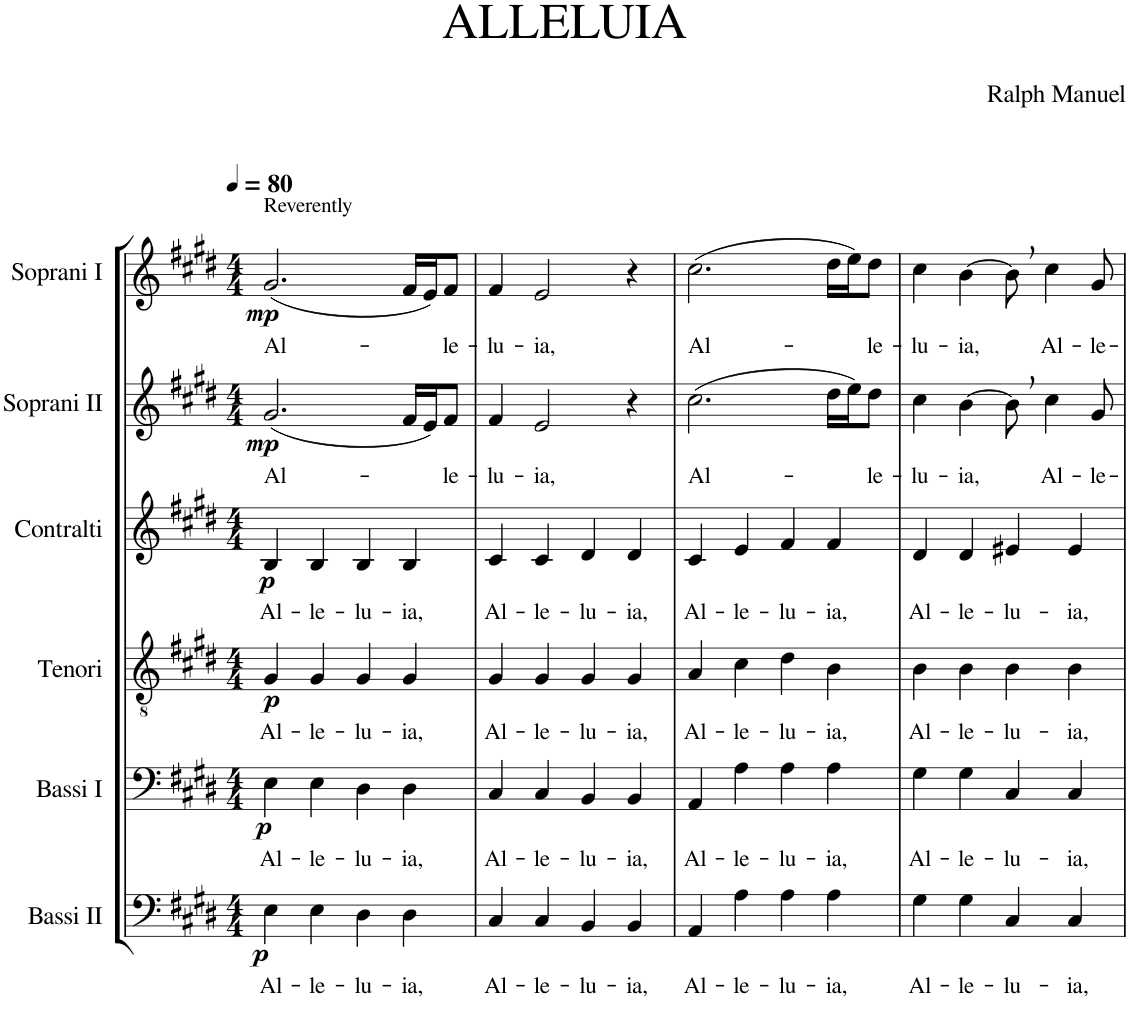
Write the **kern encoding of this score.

**kern	**text	**dynam	**kern	**text	**dynam	**kern	**text	**dynam	**kern	**text	**dynam	**kern	**text	**dynam	**kern	**text	**dynam
*part6	*part6	*part6	*part5	*part5	*part5	*part4	*part4	*part4	*part3	*part3	*part3	*part2	*part2	*part2	*part1	*part1	*part1
*staff6	*staff6	*staff6	*staff5	*staff5	*staff5	*staff4	*staff4	*staff4	*staff3	*staff3	*staff3	*staff2	*staff2	*staff2	*staff1	*staff1	*staff1
*I"Bassi II	*	*	*I"Bassi I	*	*	*I"Tenori	*	*	*I"Contralti	*	*	*I"Soprani II	*	*	*I"Soprani I	*	*
*clefF4	*	*	*clefF4	*	*	*clefGv2	*	*	*clefG2	*	*	*clefG2	*	*	*clefG2	*	*
*	*	*	*	*	*	*	*	*	*	*	*	*Trd1c2	*	*	*Trd1c2	*	*
*k[f#c#g#d#]	*	*	*k[f#c#g#d#]	*	*	*k[f#c#g#d#]	*	*	*k[f#c#g#d#]	*	*	*k[f#c#g#d#]	*	*	*k[f#c#g#d#]	*	*
*E:	*	*	*E:	*	*	*E:	*	*	*E:	*	*	*E:	*	*	*E:	*	*
*M4/4	*	*	*M4/4	*	*	*M4/4	*	*	*M4/4	*	*	*M4/4	*	*	*M4/4	*	*
*MM80	*	*	*MM80	*	*	*MM80	*	*	*MM80	*	*	*MM80	*	*	*MM80	*	*
=1	=1	=1	=1	=1	=1	=1	=1	=1	=1	=1	=1	=1	=1	=1	=1	=1	=1
!	!	!	!	!	!	!	!	!	!	!	!	!	!	!	!LO:TX:a:t=Reverently	!	!
!	!LO:LY:b	!LO:DY:b	!	!LO:LY:b	!LO:DY:b	!	!LO:LY:b	!LO:DY:b	!	!LO:LY:b	!LO:DY:b	!	!LO:LY:b	!LO:DY:b	!	!LO:LY:b	!LO:DY:b
4E\	Al-	p	4E\	Al-	p	4G#/	Al-	p	4B/	Al-	p	(2.g#/	Al-	mp	(2.g#/	Al-	mp
!	!LO:LY:b	!	!	!LO:LY:b	!	!	!LO:LY:b	!	!	!LO:LY:b	!	!	!	!	!	!	!
4E\	-le-	.	4E\	-le-	.	4G#/	-le-	.	4B/	-le-	.	.	.	.	.	.	.
!	!LO:LY:b	!	!	!LO:LY:b	!	!	!LO:LY:b	!	!	!LO:LY:b	!	!	!	!	!	!	!
4D#\	-lu-	.	4D#\	lu-	.	4G#/	-lu-	.	4B/	-lu-	.	.	.	.	.	.	.
!	!LO:LY:b	!	!	!LO:LY:b	!	!	!LO:LY:b	!	!	!LO:LY:b	!	!	!	!	!	!	!
4D#\	-ia,	.	4D#\	-ia,	.	4G#/	-ia,	.	4B/	-ia,	.	16f#/LL	.	.	16f#/LL	.	.
.	.	.	.	.	.	.	.	.	.	.	.	16e/J)	.	.	16e/J)	.	.
!	!	!	!	!	!	!	!	!	!	!	!	!	!LO:LY:b	!	!	!LO:LY:b	!
.	.	.	.	.	.	.	.	.	.	.	.	8f#/J	-le-	.	8f#/J	-le-	.
=2	=2	=2	=2	=2	=2	=2	=2	=2	=2	=2	=2	=2	=2	=2	=2	=2	=2
!	!LO:LY:b	!	!	!LO:LY:b	!	!	!LO:LY:b	!	!	!LO:LY:b	!	!	!LO:LY:b	!	!	!LO:LY:b	!
4C#/	Al-	.	4C#/	Al-	.	4G#/	Al-	.	4c#/	Al-	.	4f#/	-lu-	.	4f#/	-lu-	.
!	!LO:LY:b	!	!	!LO:LY:b	!	!	!LO:LY:b	!	!	!LO:LY:b	!	!	!LO:LY:b	!	!	!LO:LY:b	!
4C#/	-le-	.	4C#/	-le-	.	4G#/	-le-	.	4c#/	-le-	.	2e/	-ia,	.	2e/	-ia,	.
!	!LO:LY:b	!	!	!LO:LY:b	!	!	!LO:LY:b	!	!	!LO:LY:b	!	!	!	!	!	!	!
4BB/	-lu-	.	4BB/	-lu-	.	4G#/	-lu-	.	4d#/	-lu-	.	.	.	.	.	.	.
!	!LO:LY:b	!	!	!LO:LY:b	!	!	!LO:LY:b	!	!	!LO:LY:b	!	!	!	!	!	!	!
4BB/	-ia,	.	4BB/	-ia,	.	4G#/	-ia,	.	4d#/	-ia,	.	4r	.	.	4r	.	.
=3	=3	=3	=3	=3	=3	=3	=3	=3	=3	=3	=3	=3	=3	=3	=3	=3	=3
!	!LO:LY:b	!	!	!LO:LY:b	!	!	!LO:LY:b	!	!	!LO:LY:b	!	!	!LO:LY:b	!	!	!LO:LY:b	!
4AA/	Al-	.	4AA/	Al-	.	4A/	Al-	.	4c#/	Al-	.	(2.cc#\	Al-	.	(2.cc#\	Al-	.
!	!LO:LY:b	!	!	!LO:LY:b	!	!	!LO:LY:b	!	!	!LO:LY:b	!	!	!	!	!	!	!
4A\	-le-	.	4A\	-le-	.	4c#\	-le-	.	4e/	-le-	.	.	.	.	.	.	.
!	!LO:LY:b	!	!	!LO:LY:b	!	!	!LO:LY:b	!	!	!LO:LY:b	!	!	!	!	!	!	!
4A\	-lu-	.	4A\	-lu-	.	4d#\	-lu-	.	4f#/	-lu-	.	.	.	.	.	.	.
!	!LO:LY:b	!	!	!LO:LY:b	!	!	!LO:LY:b	!	!	!LO:LY:b	!	!	!	!	!	!	!
4A\	-ia,	.	4A\	-ia,	.	4B\	-ia,	.	4f#/	-ia,	.	16dd#\LL	.	.	16dd#\LL	.	.
.	.	.	.	.	.	.	.	.	.	.	.	16ee\J)	.	.	16ee\J)	.	.
!	!	!	!	!	!	!	!	!	!	!	!	!	!LO:LY:b	!	!	!LO:LY:b	!
.	.	.	.	.	.	.	.	.	.	.	.	8dd#\J	-le-	.	8dd#\J	-le-	.
=4	=4	=4	=4	=4	=4	=4	=4	=4	=4	=4	=4	=4	=4	=4	=4	=4	=4
!	!LO:LY:b	!	!	!LO:LY:b	!	!	!LO:LY:b	!	!	!LO:LY:b	!	!	!LO:LY:b	!	!	!LO:LY:b	!
4G#\	Al-	.	4G#\	Al-	.	4B\	Al-	.	4d#/	Al-	.	4cc#\	-lu-	.	4cc#\	-lu-	.
!	!LO:LY:b	!	!	!LO:LY:b	!	!	!LO:LY:b	!	!	!LO:LY:b	!	!	!LO:LY:b	!	!	!LO:LY:b	!
4G#\	-le-	.	4G#\	-le-	.	4B\	-le-	.	4d#/	-le-	.	[4b\	-ia,	.	[4b\	-ia,	.
!	!LO:LY:b	!	!	!LO:LY:b	!	!	!LO:LY:b	!	!	!LO:LY:b	!	!	!	!	!	!	!
4C#/	-lu-	.	4C#/	-lu-	.	4B\	-lu-	.	4e#X/	-lu-	.	8b,\]	.	.	8b,\]	.	.
!	!	!	!	!	!	!	!	!	!	!	!	!	!LO:LY:b	!	!	!LO:LY:b	!
.	.	.	.	.	.	.	.	.	.	.	.	4cc#\	Al-	.	4cc#\	Al-	.
!	!LO:LY:b	!	!	!LO:LY:b	!	!	!LO:LY:b	!	!	!LO:LY:b	!	!	!	!	!	!	!
4C#/	-ia,	.	4C#/	-ia,	.	4B\	-ia,	.	4e#/	-ia,	.	.	.	.	.	.	.
!	!	!	!	!	!	!	!	!	!	!	!	!	!LO:LY:b	!	!	!LO:LY:b	!
.	.	.	.	.	.	.	.	.	.	.	.	8g#/	-le-	.	8g#/	-le-	.
=	=	=	=	=	=	=	=	=	=	=	=	=	=	=	=	=	=
*-	*-	*-	*-	*-	*-	*-	*-	*-	*-	*-	*-	*-	*-	*-	*-	*-	*-
